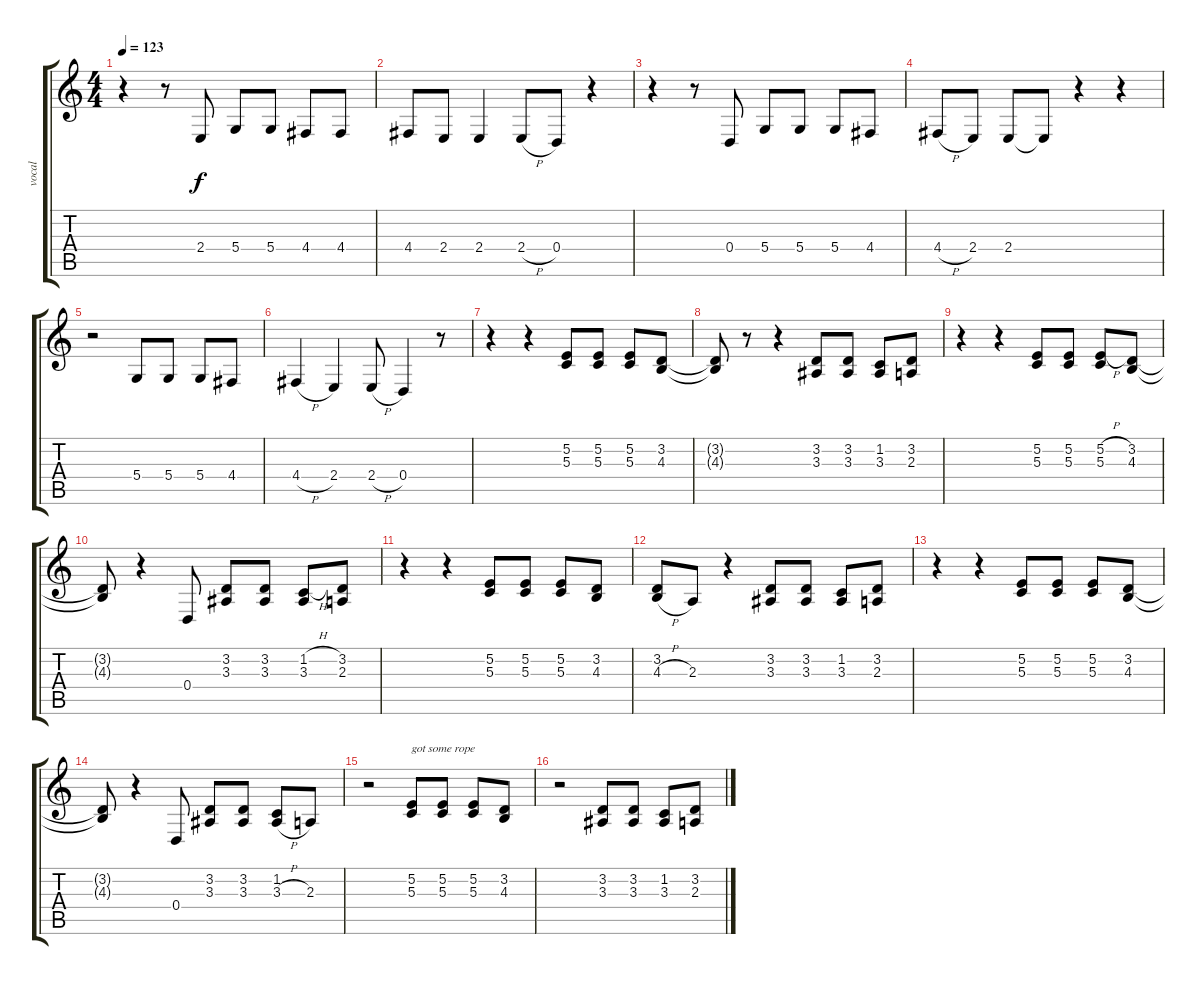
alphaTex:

\track ("vocal" "vocal") {instrument acousticgrandpiano}
\staff {score tabs}
\tuning (E4 B3 G3 D3 A2 E2) {hide}
\ts (4 4)
\tempo 123
\clef g2
\ks c
r.4{dy f} r.8 2.4.8 5.4.8 5.4.8 4.4.8 4.4.8 |
4.4.8 2.4.8 2.4.4 2.4{h}.8 0.4.8 r.4 |
r.4 r.8 0.4.8 5.4.8 5.4.8 5.4.8 4.4.8 |
4.4{h}.8 2.4.8 2.4.8 2.4{t}.8 r.4 r.4 |
r.2 5.4.8 5.4.8 5.4.8 4.4.8 |
4.4{h}.4 2.4.4 2.4{h}.8 0.4.4 r.8 |
r.4 r.4 (5.2 5.3).8 (5.2 5.3).8 (5.2 5.3).8 (3.2 4.3).8 |
(3.2{t} 4.3{t}).8 r.8 r.4 (3.2 3.3).8 (3.2 3.3).8 (1.2 3.3).8 (3.2 2.3).8 |
r.4 r.4 (5.2 5.3).8 (5.2 5.3).8 (5.2{h} 5.3).8 (3.2 4.3).8 |
(3.2{t} 4.3{t}).8 r.4 0.4.8 (3.2 3.3).8 (3.2 3.3).8 (1.2{h} 3.3).8 (3.2 2.3).8 |
r.4 r.4 (5.2 5.3).8 (5.2 5.3).8 (5.2 5.3).8 (3.2 4.3).8 |
(3.2 4.3{h}).8 2.3.8 r.4 (3.2 3.3).8 (3.2 3.3).8 (1.2 3.3).8 (3.2 2.3).8 |
r.4 r.4 (5.2 5.3).8 (5.2 5.3).8 (5.2 5.3).8 (3.2 4.3).8 |
(3.2{t} 4.3{t}).8 r.4 0.4.8 (3.2 3.3).8 (3.2 3.3).8 (1.2 3.3{h}).8 2.3.8 |
r.2 (5.2 5.3).8{txt "got some rope"} (5.2 5.3).8 (5.2 5.3).8 (3.2 4.3).8 |
r.2 (3.2 3.3).8 (3.2 3.3).8 (1.2 3.3).8 (3.2 2.3).8
